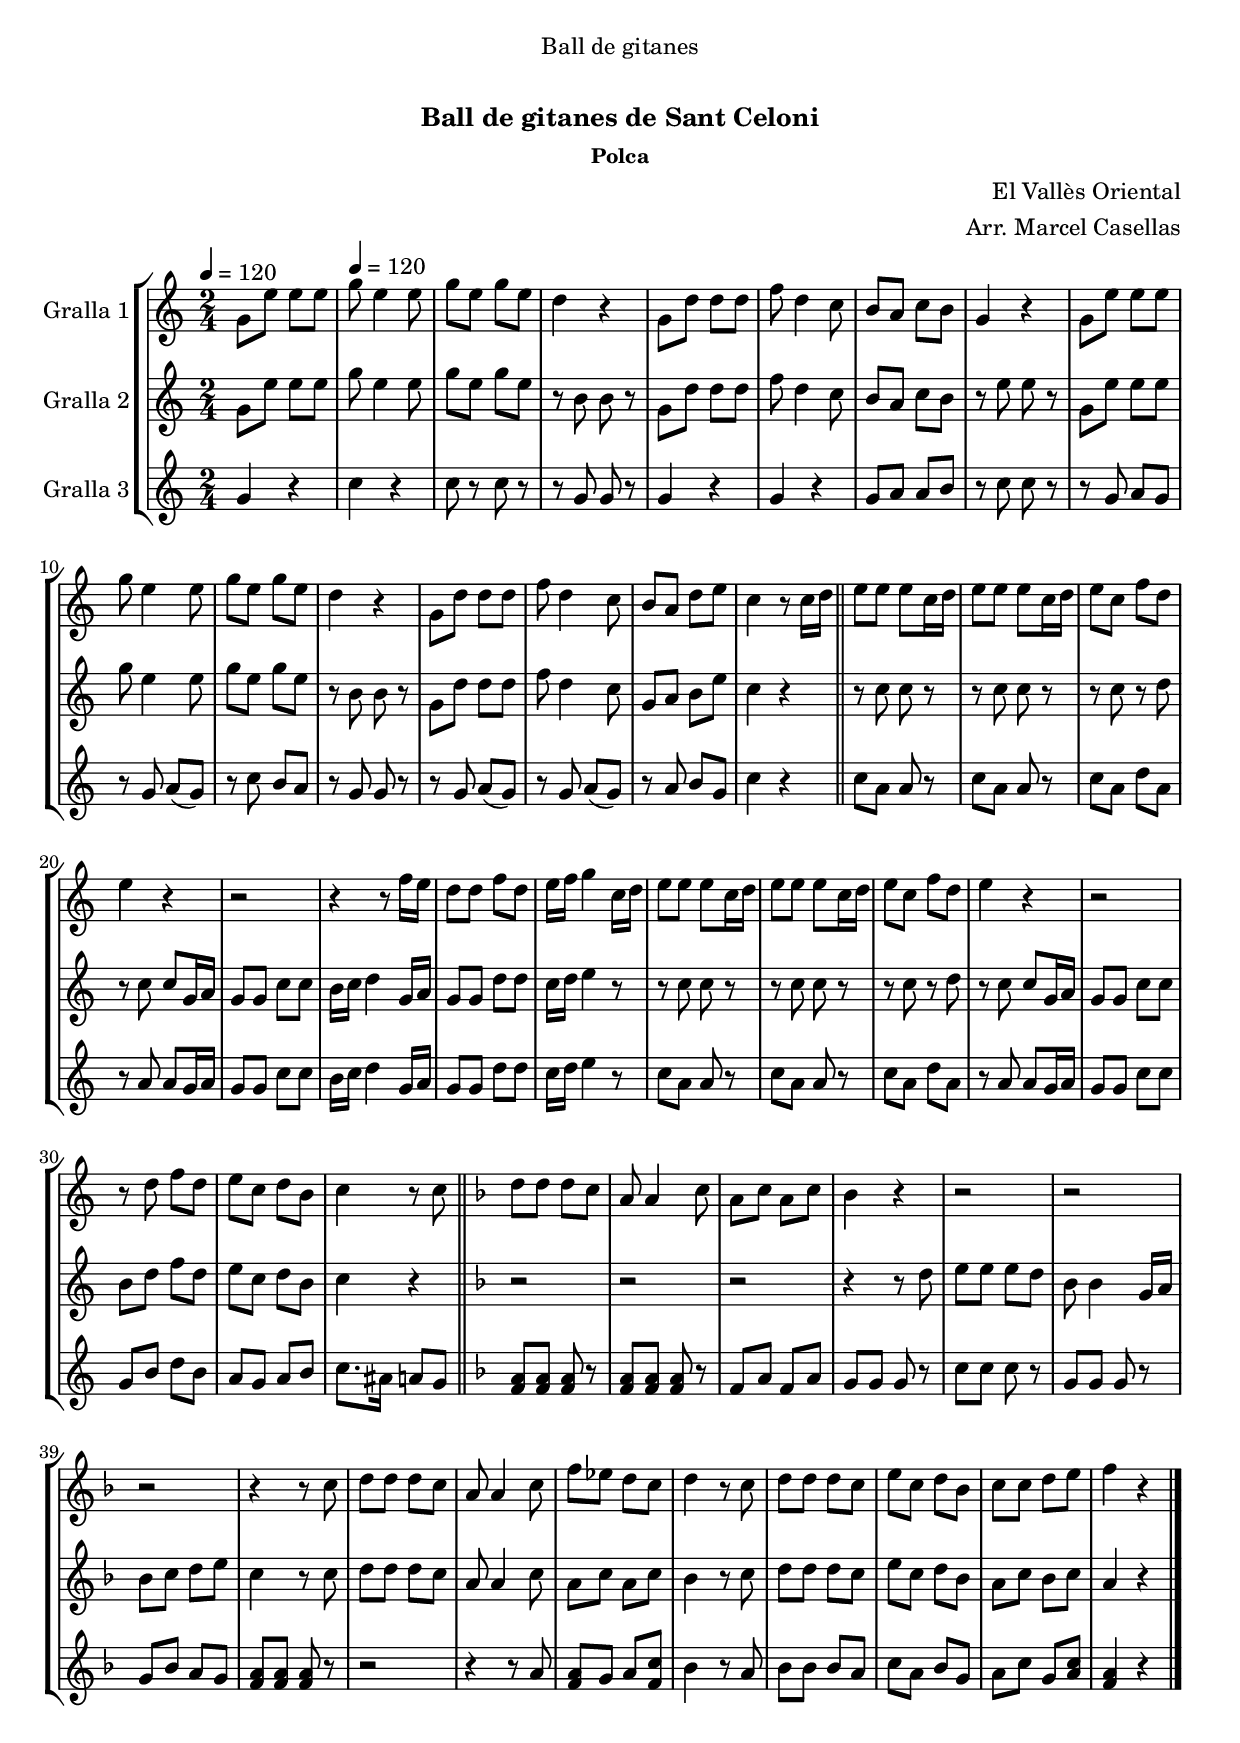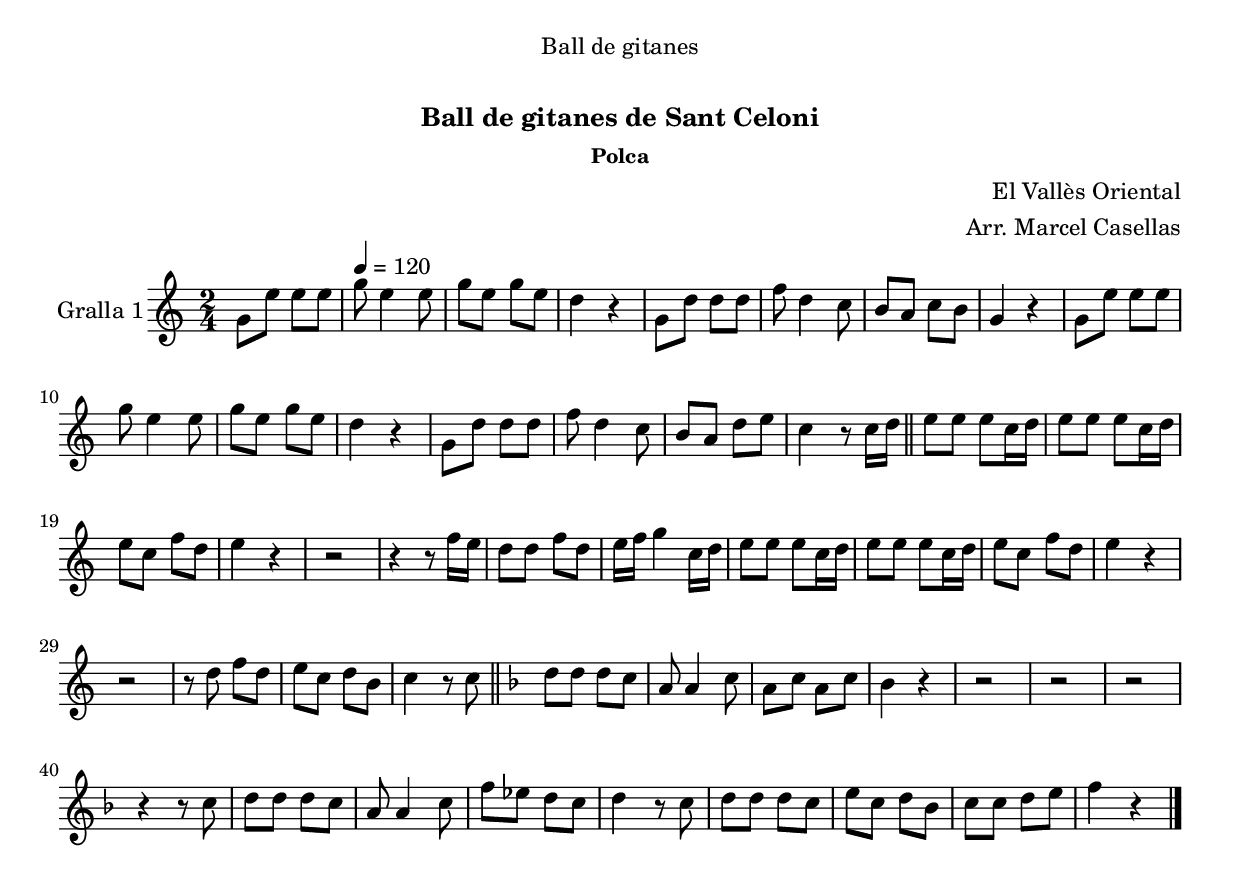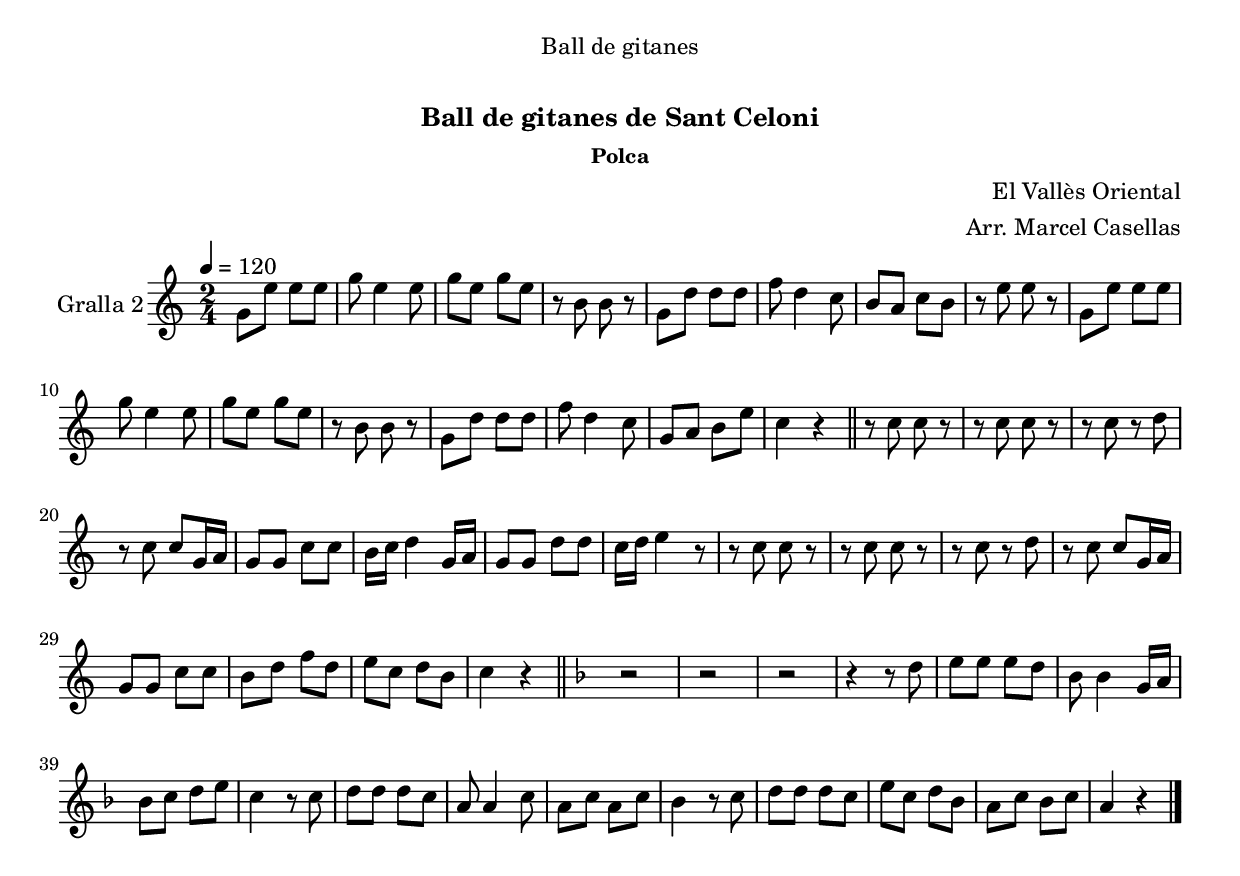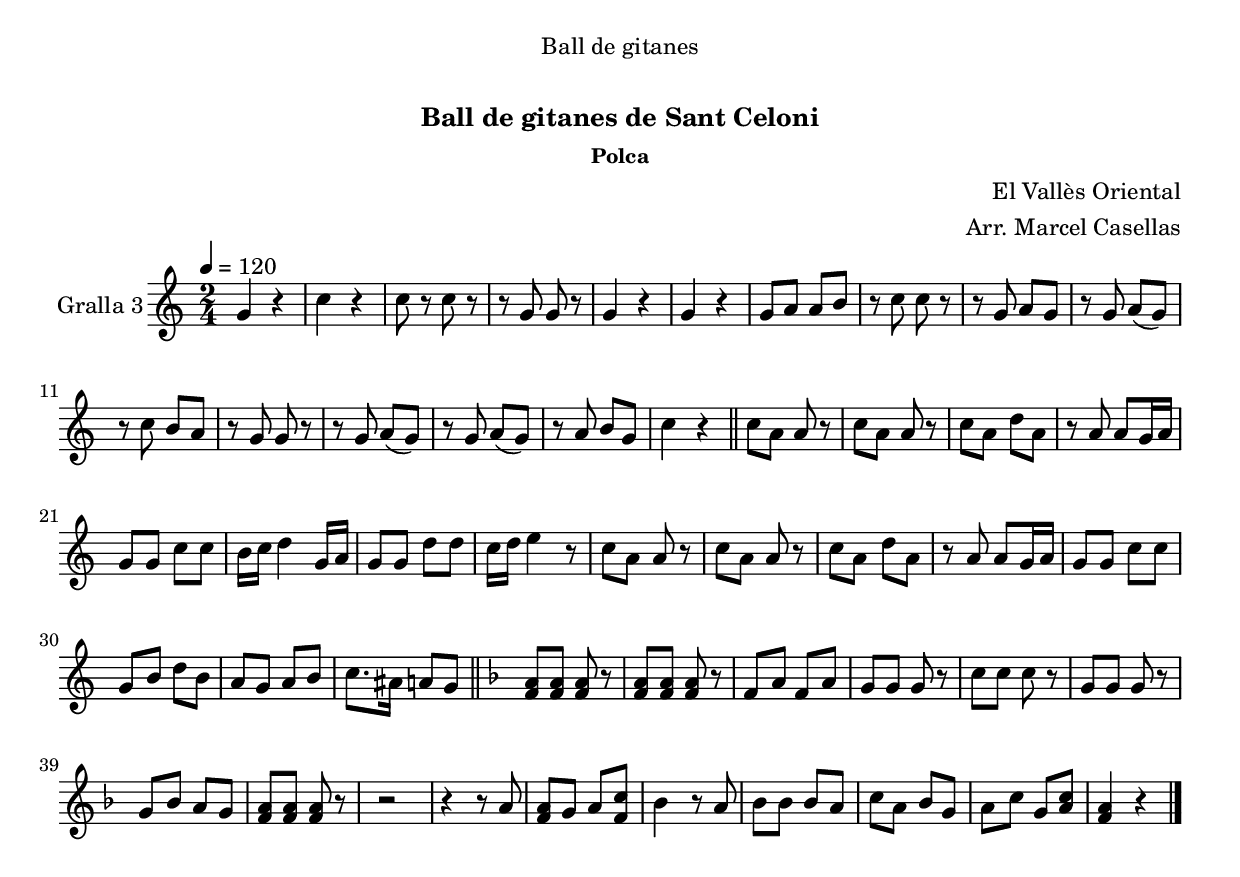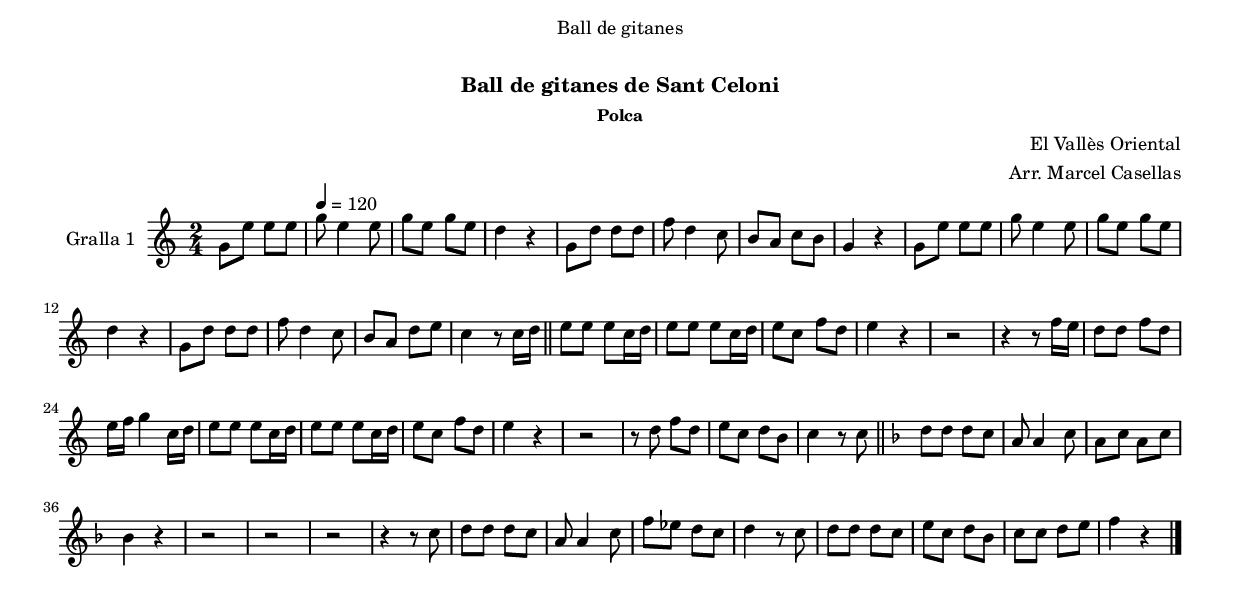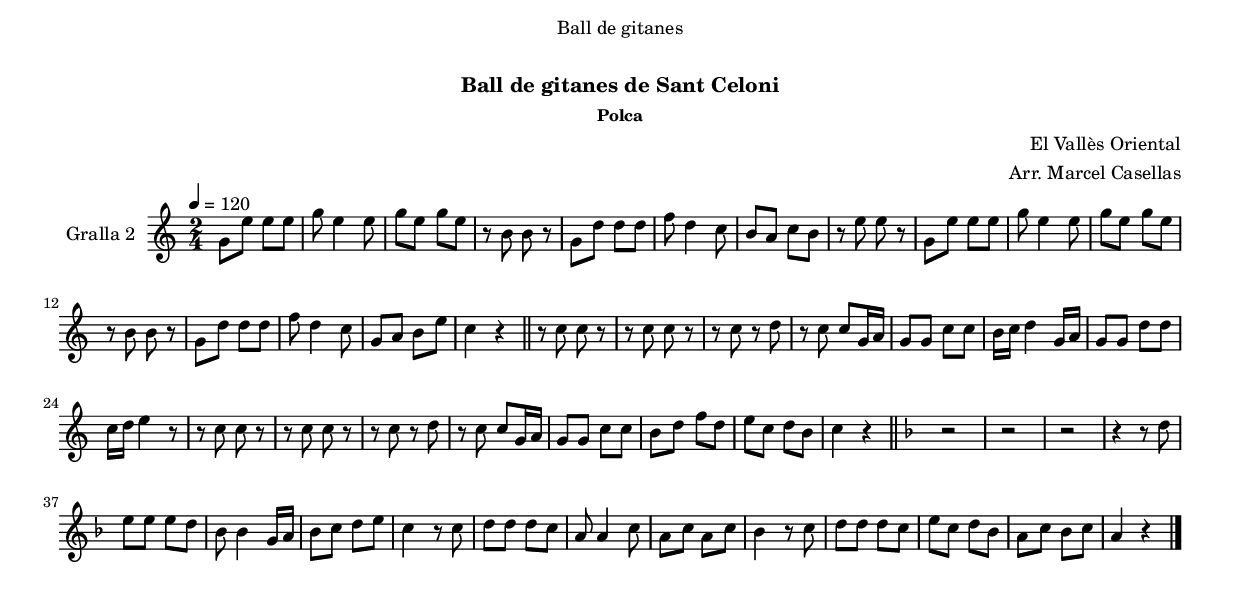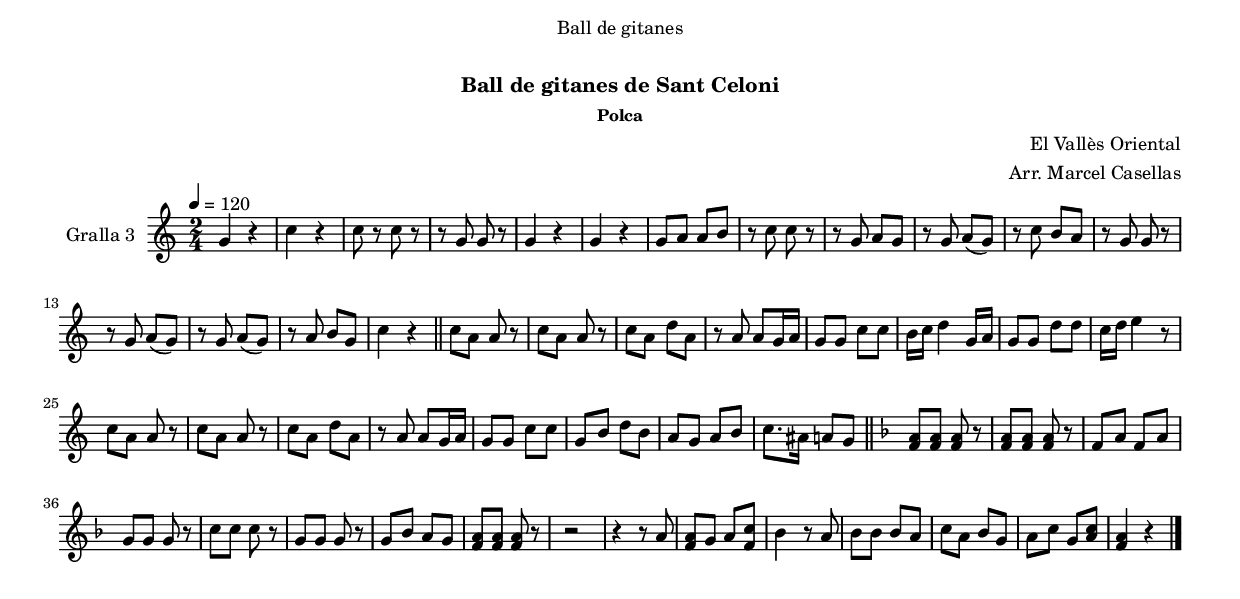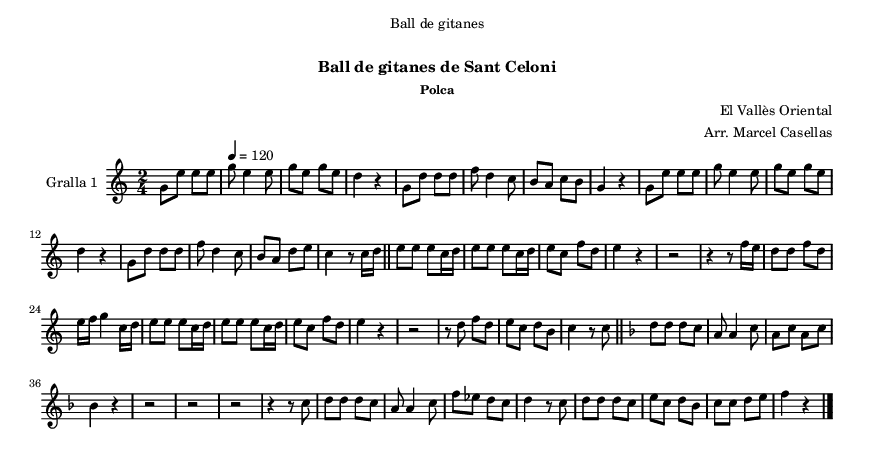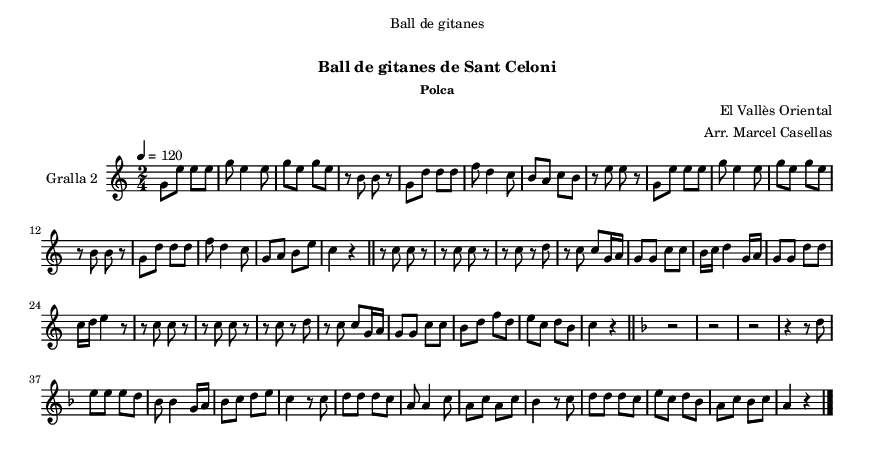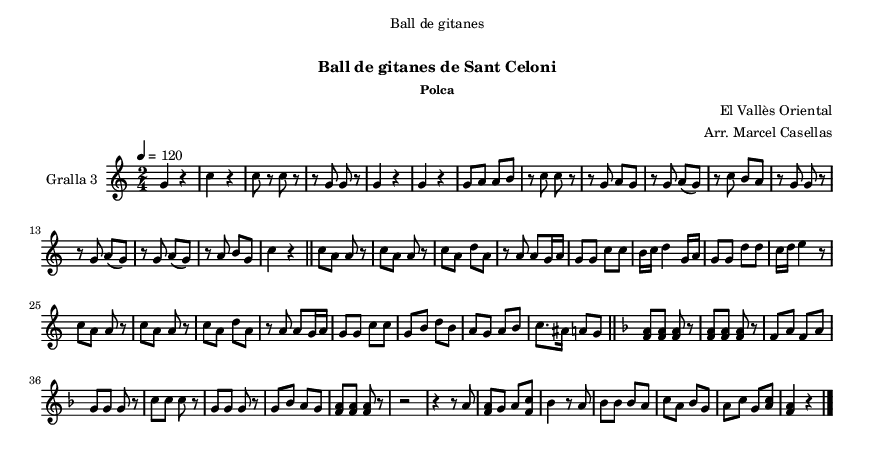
\version "2.16.0"

\header {
  dedication="Ball de gitanes"
  title="             "
  subtitle="Ball de gitanes de Sant Celoni"
  subsubtitle="Polca"
  poet=""
  meter=""
  piece=""
  composer="El Vallès Oriental"
  arranger="Arr. Marcel Casellas"
  opus=""
  instrument=""
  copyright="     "
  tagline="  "
}

liniaroAa =
\relative g'
{
  \clef treble
  \key c \major
  \time 2/4
  g8 e' e e \tempo 4 = 120  |
  g8 e4 e8  |
  g8 e g e  |
  d4 r  |
  %05
  g,8 d' d d  |
  f8 d4 c8  |
  b8 a c b  |
  g4 r  |
  g8 e' e e  |
  %10
  g8 e4 e8  |
  g8 e g e  |
  d4 r  |
  g,8 d' d d  |
  f8 d4 c8  |
  %15
  b8 a d e  |
  c4 r8 c16 d  \bar "||"
  e8 e e c16 d  |
  e8 e e c16 d  |
  e8 c f d  |
  %20
  e4 r  |
  r2  |
  r4 r8 f16 e  |
  d8 d f d  |
  e16 f g4 c,16 d  |
  %25
  e8 e e c16 d  |
  e8 e e c16 d  |
  e8 c f d  |
  e4 r  |
  r2  |
  %30
  r8 d f d  |
  e8 c d b  |
  c4 r8 c  \bar "||"
  \key f \major   d8 d d c  |
  a8 a4 c8  |
  %35
  a8 c a c  |
  bes4 r  |
  r2  |
  r2  |
  r2  |
  %40
  r4 r8 c  |
  d8 d d c  |
  a8 a4 c8  |
  f8 ees d c  |
  d4 r8 c  |
  %45
  d8 d d c  |
  e8 c d bes  |
  c8 c d e  |
  f4 r  \bar "|."
}

liniaroAb =
\relative g'
{
  \tempo 4 = 120
  \clef treble
  \key c \major
  \time 2/4
  g8 e' e e  |
  g8 e4 e8  |
  g8 e g e  |
  r8 b b r  |
  %05
  g8 d' d d  |
  f8 d4 c8  |
  b8 a c b  |
  r8 e e r  |
  g,8 e' e e  |
  %10
  g8 e4 e8  |
  g8 e g e  |
  r8 b b r  |
  g8 d' d d  |
  f8 d4 c8  |
  %15
  g8 a b e  |
  c4 r  \bar "||"
  r8 c c r  |
  r8 c c r  |
  r8 c r d  |
  %20
  r8 c c g16 a  |
  g8 g c c  |
  b16 c d4 g,16 a  |
  g8 g d' d  |
  c16 d e4 r8  |
  %25
  r8 c c r  |
  r8 c c r  |
  r8 c r d  |
  r8 c c g16 a  |
  g8 g c c  |
  %30
  b8 d f d  |
  e8 c d b  |
  c4 r  \bar "||"
  \key f \major   r2  |
  r2  |
  %35
  r2  |
  r4 r8 d  |
  e8 e e d  |
  bes8 bes4 g16 a  |
  bes8 c d e  |
  %40
  c4 r8 c  |
  d8 d d c  |
  a8 a4 c8  |
  a8 c a c  |
  bes4 r8 c  |
  %45
  d8 d d c  |
  e8 c d bes  |
  a8 c bes c  |
  a4 r  \bar "|."
}

liniaroAc =
\relative g'
{
  \tempo 4 = 120
  \clef treble
  \key c \major
  \time 2/4
  g4 r  |
  c4 r  |
  c8 r c r  |
  r8 g g r  |
  %05
  g4 r  |
  g4 r  |
  g8 a a b  |
  r8 c c r  |
  r8 g a g   |
  %10
  r8 g a ( g )  |
  r8 c b a  |
  r8 g g r  |
  r8 g a ( g )  |
  r8 g a ( g )  |
  %15
  r8 a b g  |
  c4 r  \bar "||"
  c8 a a r  |
  c8 a a r  |
  c8 a d a  |
  %20
  r8 a a g16 a  |
  g8 g c c  |
  b16 c d4 g,16 a  |
  g8 g d' d  |
  c16 d e4 r8  |
  %25
  c8 a a r  |
  c8 a a r  |
  c8 a d a  |
  r8 a a g16 a  |
  g8 g c c  |
  %30
  g8 b d b  |
  a8 g a b  |
  c8. ais16 a8 g  \bar "||"
  \key f \major   <f a>8 <f a> <f a> r  |
  <f a>8 <f a> <f a> r  |
  %35
  f8 a f a  |
  g8 g g r  |
  c8 c c r  |
  g8 g g r  |
  g8 bes a g  |
  %40
  <f a>8 <f a> <f a> r  |
  r2  |
  r4 r8 a  |
  <f a>8 g a <f c'>  |
  bes4 r8 a  |
  %45
  bes8 bes bes a  |
  c8 a bes g  |
  a8 c g <a c>  |
  <f a>4 r  \bar "|."
}

\book {

\paper {
  print-page-number = false
  #(set-paper-size "a4")
  #(layout-set-staff-size 20)
}

\bookpart {
  \score {
    \new StaffGroup {
      \override Score.RehearsalMark #'self-alignment-X = #LEFT
      <<
        \new Staff \with {instrumentName = #"Gralla 1" } \liniaroAa
        \new Staff \with {instrumentName = #"Gralla 2" } \liniaroAb
        \new Staff \with {instrumentName = #"Gralla 3" } \liniaroAc
      >>
    }
    \layout {}
  }\score { \unfoldRepeats
    \new StaffGroup {
      \override Score.RehearsalMark #'self-alignment-X = #LEFT
      <<
        \new Staff \with {instrumentName = #"Gralla 1" } \liniaroAa
        \new Staff \with {instrumentName = #"Gralla 2" } \liniaroAb
        \new Staff \with {instrumentName = #"Gralla 3" } \liniaroAc
      >>
    }
    \midi {}
  }
}

\bookpart {
  \header {}
  \score {
    \new StaffGroup {
      \override Score.RehearsalMark #'self-alignment-X = #LEFT
      <<
        \new Staff \with {instrumentName = #"Gralla 1" } \liniaroAa
      >>
    }
    \layout {}
  }\score { \unfoldRepeats
    \new StaffGroup {
      \override Score.RehearsalMark #'self-alignment-X = #LEFT
      <<
        \new Staff \with {instrumentName = #"Gralla 1" } \liniaroAa
      >>
    }
    \midi {}
  }
}

\bookpart {
  \header {}
  \score {
    \new StaffGroup {
      \override Score.RehearsalMark #'self-alignment-X = #LEFT
      <<
        \new Staff \with {instrumentName = #"Gralla 2" } \liniaroAb
      >>
    }
    \layout {}
  }\score { \unfoldRepeats
    \new StaffGroup {
      \override Score.RehearsalMark #'self-alignment-X = #LEFT
      <<
        \new Staff \with {instrumentName = #"Gralla 2" } \liniaroAb
      >>
    }
    \midi {}
  }
}

\bookpart {
  \header {}
  \score {
    \new StaffGroup {
      \override Score.RehearsalMark #'self-alignment-X = #LEFT
      <<
        \new Staff \with {instrumentName = #"Gralla 3" } \liniaroAc
      >>
    }
    \layout {}
  }\score { \unfoldRepeats
    \new StaffGroup {
      \override Score.RehearsalMark #'self-alignment-X = #LEFT
      <<
        \new Staff \with {instrumentName = #"Gralla 3" } \liniaroAc
      >>
    }
    \midi {}
  }
}

}

\book {

\paper {
  print-page-number = false
  #(set-paper-size "a5landscape")
  #(layout-set-staff-size 16)
  #(define output-suffix "a5")
}

\bookpart {
  \header {}
  \score {
    \new StaffGroup {
      \override Score.RehearsalMark #'self-alignment-X = #LEFT
      <<
        \new Staff \with {instrumentName = #"Gralla 1" } \liniaroAa
      >>
    }
    \layout {}
  }
}

\bookpart {
  \header {}
  \score {
    \new StaffGroup {
      \override Score.RehearsalMark #'self-alignment-X = #LEFT
      <<
        \new Staff \with {instrumentName = #"Gralla 2" } \liniaroAb
      >>
    }
    \layout {}
  }
}

\bookpart {
  \header {}
  \score {
    \new StaffGroup {
      \override Score.RehearsalMark #'self-alignment-X = #LEFT
      <<
        \new Staff \with {instrumentName = #"Gralla 3" } \liniaroAc
      >>
    }
    \layout {}
  }
}

}

\book {

\paper {
  print-page-number = false
  #(set-paper-size "a6landscape")
  #(layout-set-staff-size 12)
  #(define output-suffix "a6")
}

\bookpart {
  \header {}
  \score {
    \new StaffGroup {
      \override Score.RehearsalMark #'self-alignment-X = #LEFT
      <<
        \new Staff \with {instrumentName = #"Gralla 1" } \liniaroAa
      >>
    }
    \layout {}
  }
}

\bookpart {
  \header {}
  \score {
    \new StaffGroup {
      \override Score.RehearsalMark #'self-alignment-X = #LEFT
      <<
        \new Staff \with {instrumentName = #"Gralla 2" } \liniaroAb
      >>
    }
    \layout {}
  }
}

\bookpart {
  \header {}
  \score {
    \new StaffGroup {
      \override Score.RehearsalMark #'self-alignment-X = #LEFT
      <<
        \new Staff \with {instrumentName = #"Gralla 3" } \liniaroAc
      >>
    }
    \layout {}
  }
}

}

